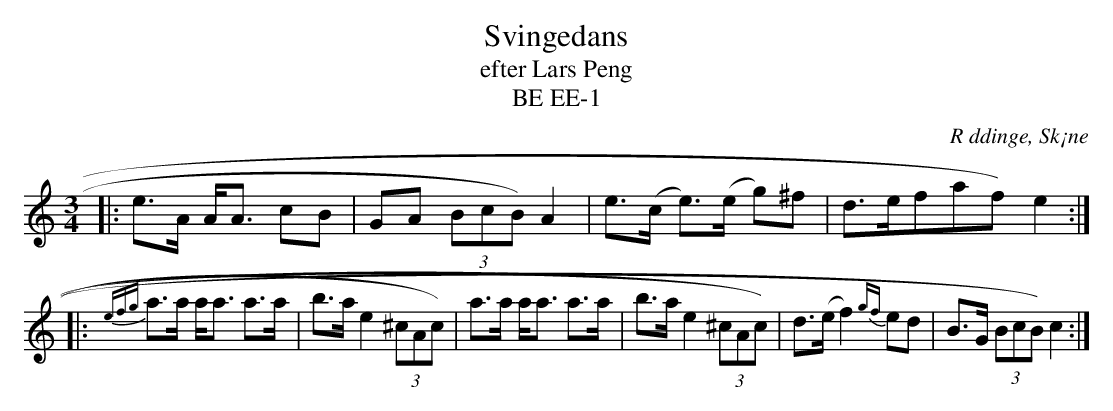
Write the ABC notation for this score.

X:1
T:Svingedans
T:efter Lars Peng
T:BE EE-1
O:R ddinge, Sk¡ne
M:3/4
L:1/8
Q:108
K:C
|: e>A A<A cB | GA (3BcB) A2 | e>(c e)>(e g)^f | d>e ^(3faf) e2 :|
|: {efg}a>a a<a a>a | b>a e2 (3^cAc) | a>a a<a a>a | b>a e2 (3^cAc) | d>(e f2) {gf}ed | B>G (3BcB) c2 :|
